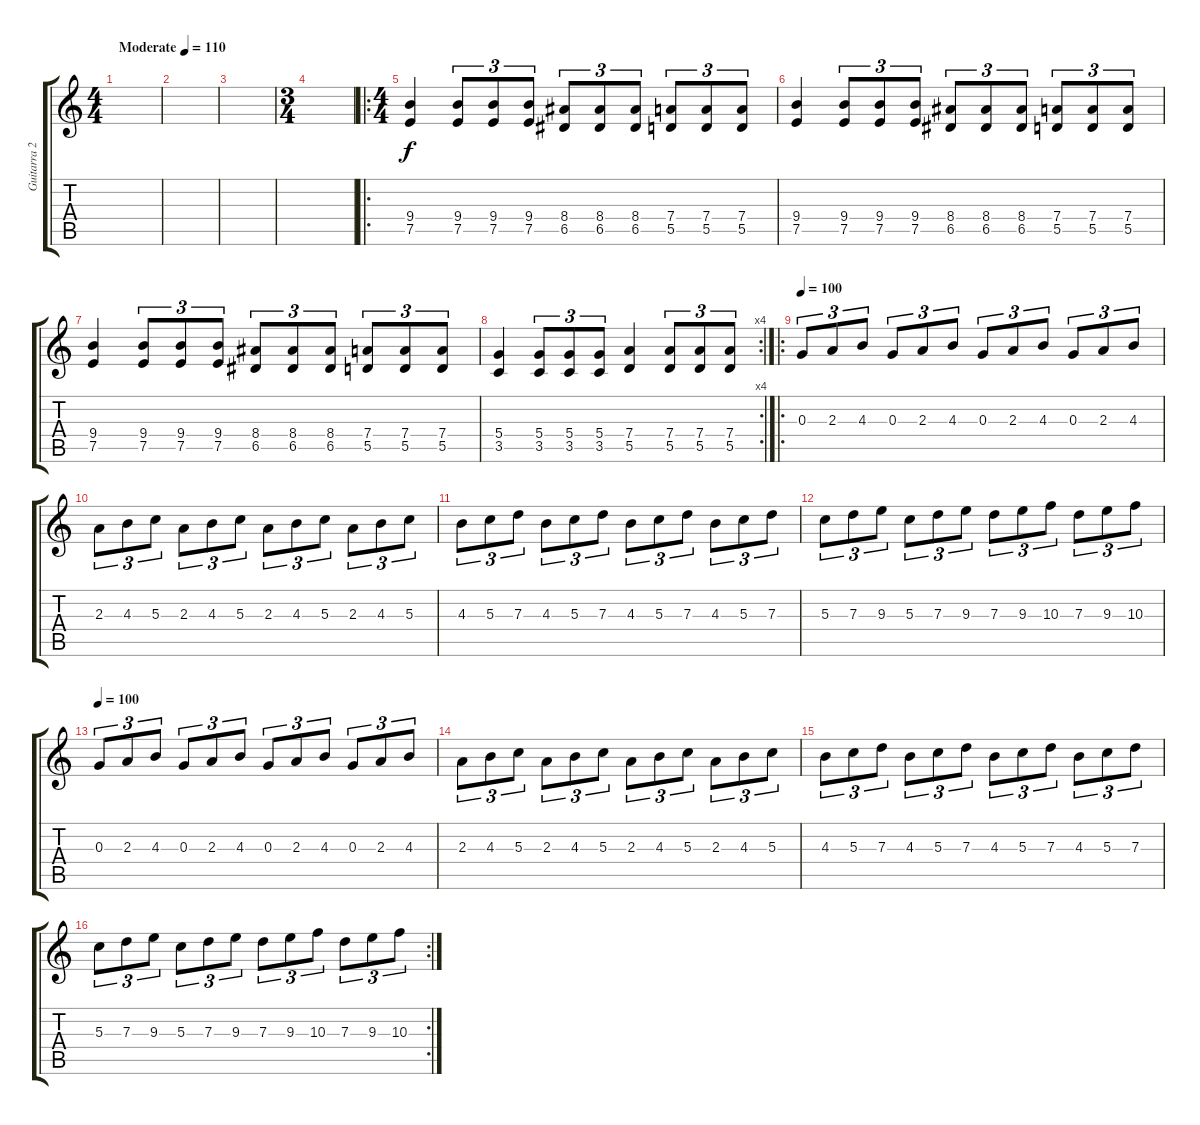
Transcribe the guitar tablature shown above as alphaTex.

\track ("Guitarra 2" "Guitarra 2") {instrument distortionguitar}
\staff {score tabs}
\tuning (E4 B3 G3 D3 A2 E2) {hide}
\ts (4 4)
\tempo (110 "Moderate")
\clef g2
\ks c
|
|
|
\ts (3 4)
|
\ro
\ts (4 4)
(9.4 7.5).4 (9.4 7.5).8{tu (3 2)} (9.4 7.5).8{tu (3 2)} (9.4 7.5).8{tu (3 2)} (8.4 6.5).8{tu (3 2)} (8.4 6.5).8{tu (3 2)} (8.4 6.5).8{tu (3 2)} (7.4 5.5).8{tu (3 2)} (7.4 5.5).8{tu (3 2)} (7.4 5.5).8{tu (3 2)} |
(9.4 7.5).4 (9.4 7.5).8{tu (3 2)} (9.4 7.5).8{tu (3 2)} (9.4 7.5).8{tu (3 2)} (8.4 6.5).8{tu (3 2)} (8.4 6.5).8{tu (3 2)} (8.4 6.5).8{tu (3 2)} (7.4 5.5).8{tu (3 2)} (7.4 5.5).8{tu (3 2)} (7.4 5.5).8{tu (3 2)} |
(9.4 7.5).4 (9.4 7.5).8{tu (3 2)} (9.4 7.5).8{tu (3 2)} (9.4 7.5).8{tu (3 2)} (8.4 6.5).8{tu (3 2)} (8.4 6.5).8{tu (3 2)} (8.4 6.5).8{tu (3 2)} (7.4 5.5).8{tu (3 2)} (7.4 5.5).8{tu (3 2)} (7.4 5.5).8{tu (3 2)} |
\rc 4
(5.4 3.5).4 (5.4 3.5).8{tu (3 2)} (5.4 3.5).8{tu (3 2)} (5.4 3.5).8{tu (3 2)} (7.4 5.5).4 (7.4 5.5).8{tu (3 2)} (7.4 5.5).8{tu (3 2)} (7.4 5.5).8{tu (3 2)} |
\ro
\tempo 100
0.3.8{tu (3 2)} 2.3.8{tu (3 2)} 4.3.8{tu (3 2)} 0.3.8{tu (3 2)} 2.3.8{tu (3 2)} 4.3.8{tu (3 2)} 0.3.8{tu (3 2)} 2.3.8{tu (3 2)} 4.3.8{tu (3 2)} 0.3.8{tu (3 2)} 2.3.8{tu (3 2)} 4.3.8{tu (3 2)} |
2.3.8{tu (3 2)} 4.3.8{tu (3 2)} 5.3.8{tu (3 2)} 2.3.8{tu (3 2)} 4.3.8{tu (3 2)} 5.3.8{tu (3 2)} 2.3.8{tu (3 2)} 4.3.8{tu (3 2)} 5.3.8{tu (3 2)} 2.3.8{tu (3 2)} 4.3.8{tu (3 2)} 5.3.8{tu (3 2)} |
4.3.8{tu (3 2)} 5.3.8{tu (3 2)} 7.3.8{tu (3 2)} 4.3.8{tu (3 2)} 5.3.8{tu (3 2)} 7.3.8{tu (3 2)} 4.3.8{tu (3 2)} 5.3.8{tu (3 2)} 7.3.8{tu (3 2)} 4.3.8{tu (3 2)} 5.3.8{tu (3 2)} 7.3.8{tu (3 2)} |
5.3.8{tu (3 2)} 7.3.8{tu (3 2)} 9.3.8{tu (3 2)} 5.3.8{tu (3 2)} 7.3.8{tu (3 2)} 9.3.8{tu (3 2)} 7.3.8{tu (3 2)} 9.3.8{tu (3 2)} 10.3.8{tu (3 2)} 7.3.8{tu (3 2)} 9.3.8{tu (3 2)} 10.3.8{tu (3 2)} |
\tempo 100
0.3.8{tu (3 2)} 2.3.8{tu (3 2)} 4.3.8{tu (3 2)} 0.3.8{tu (3 2)} 2.3.8{tu (3 2)} 4.3.8{tu (3 2)} 0.3.8{tu (3 2)} 2.3.8{tu (3 2)} 4.3.8{tu (3 2)} 0.3.8{tu (3 2)} 2.3.8{tu (3 2)} 4.3.8{tu (3 2)} |
2.3.8{tu (3 2)} 4.3.8{tu (3 2)} 5.3.8{tu (3 2)} 2.3.8{tu (3 2)} 4.3.8{tu (3 2)} 5.3.8{tu (3 2)} 2.3.8{tu (3 2)} 4.3.8{tu (3 2)} 5.3.8{tu (3 2)} 2.3.8{tu (3 2)} 4.3.8{tu (3 2)} 5.3.8{tu (3 2)} |
4.3.8{tu (3 2)} 5.3.8{tu (3 2)} 7.3.8{tu (3 2)} 4.3.8{tu (3 2)} 5.3.8{tu (3 2)} 7.3.8{tu (3 2)} 4.3.8{tu (3 2)} 5.3.8{tu (3 2)} 7.3.8{tu (3 2)} 4.3.8{tu (3 2)} 5.3.8{tu (3 2)} 7.3.8{tu (3 2)} |
\rc 2
5.3.8{tu (3 2)} 7.3.8{tu (3 2)} 9.3.8{tu (3 2)} 5.3.8{tu (3 2)} 7.3.8{tu (3 2)} 9.3.8{tu (3 2)} 7.3.8{tu (3 2)} 9.3.8{tu (3 2)} 10.3.8{tu (3 2)} 7.3.8{tu (3 2)} 9.3.8{tu (3 2)} 10.3.8{tu (3 2)}
